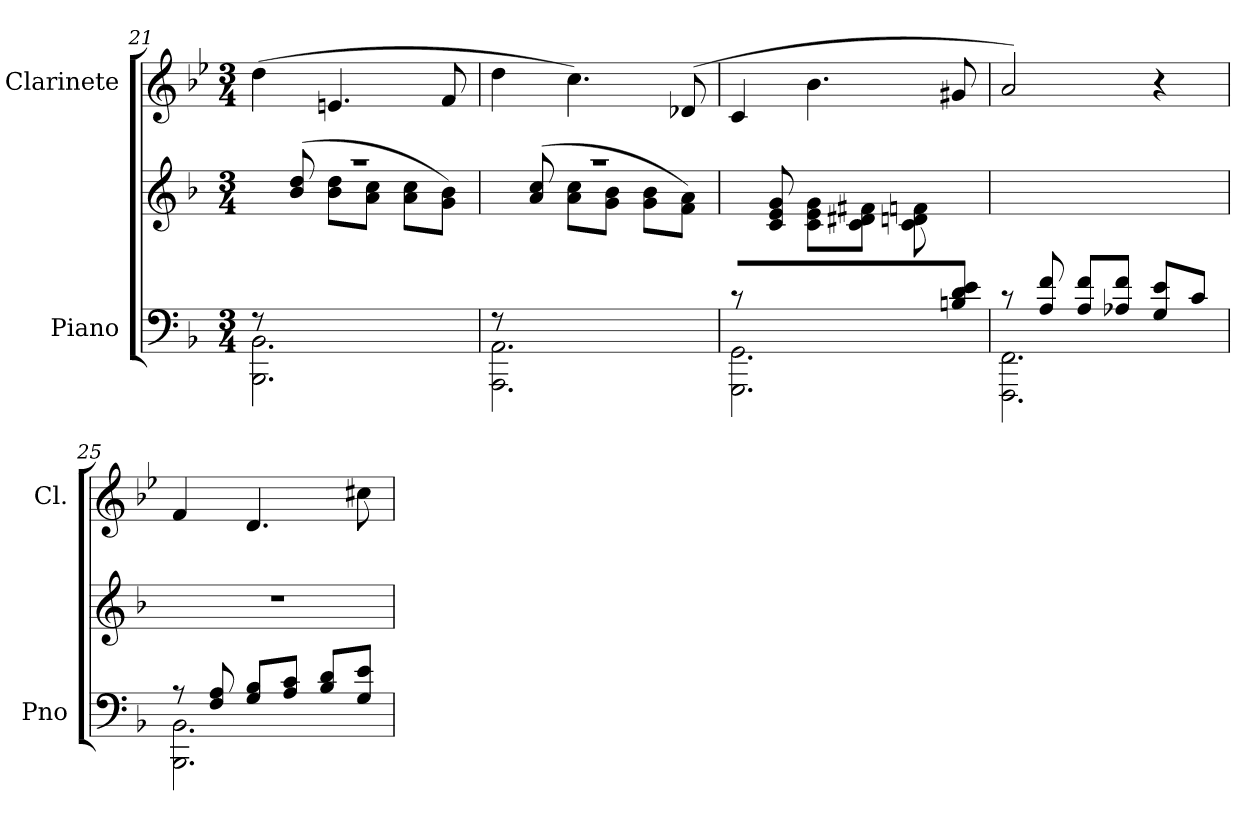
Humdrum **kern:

**kern	**kern	**kern
*part2	*part2	*part1
*staff3	*staff2	*staff1
*I"Piano	*	*I"Clarinete
*I'Pno	*	*I'Cl.
*clefF4	*clefG2	*clefG2
*	*	*ITrd1c2
*k[b-]	*k[b-]	*k[b-e-a-d-]
*M3/4	*M3/4	*M3/4
=21	=21	=21
*^	*^	*
8r	2.BBB-\ 2.BB-\	2.r	8ryy	(>4cc\
2ryy	.	.	(>8b-/ 8dd/	.
.	.	.	8b-\ 8dd\L	4.dn/
.	.	.	8a\ 8cc\J	.
.	.	.	8a\ 8cc\L	.
8ryy	.	.	8g\ 8b-\J)	8e-/
=22	=22	=22	=22	=22
8r	2.AAA\ 2.AA\	2.r	8ryy	4cc\
2ryy	.	.	(>8a/ 8cc/	.
.	.	.	8a\ 8cc\L	4.b-\)
.	.	.	8g\ 8b-\J	.
.	.	.	8g\ 8b-\L	.
8ryy	.	.	8f\ 8a\J)	(>8c-X/
!!LO:LB:g=z
=23	=23	=23	=23	=23
8r	2.GGG\ 2.GG\	2.ryy	8ryy	4B-/
2ryy	.	.	(>8c/ 8e/ 8g/	.
.	.	.	8c\ 8e\ 8g\L	4.a-\
.	.	.	8c\ 8d#X\ 8f#X\J	.
.	.	.	8c\ 8dn\ 8fn\L	.
8Bn/ 8d/ 8e/J)	.	.	8ryy	8f#X/
*	*	*v	*v	*
=24	=24	=24	=24
8r	2.FFF\ 2.FF\	2.ryy	2g/)
8A/ 8f/	.	.	.
8A/ 8f/L	.	.	.
8A-X/ 8f/J	.	.	.
8G/ 8e/L	.	.	4r
8c/J	.	.	.
!!LO:LB:g=z
=25	=25	=25	=25
8r	2.BBB-\ 2.BB-\	2.r	4e-/
8F/ 8A/	.	.	.
8G/ 8B-/L	.	.	4.c/
8A/ 8c/J	.	.	.
8B-/ 8d/L	.	.	.
8G/ 8e/J	.	.	8bn\
*v	*v	*	*
=	=	=
*-	*-	*-
